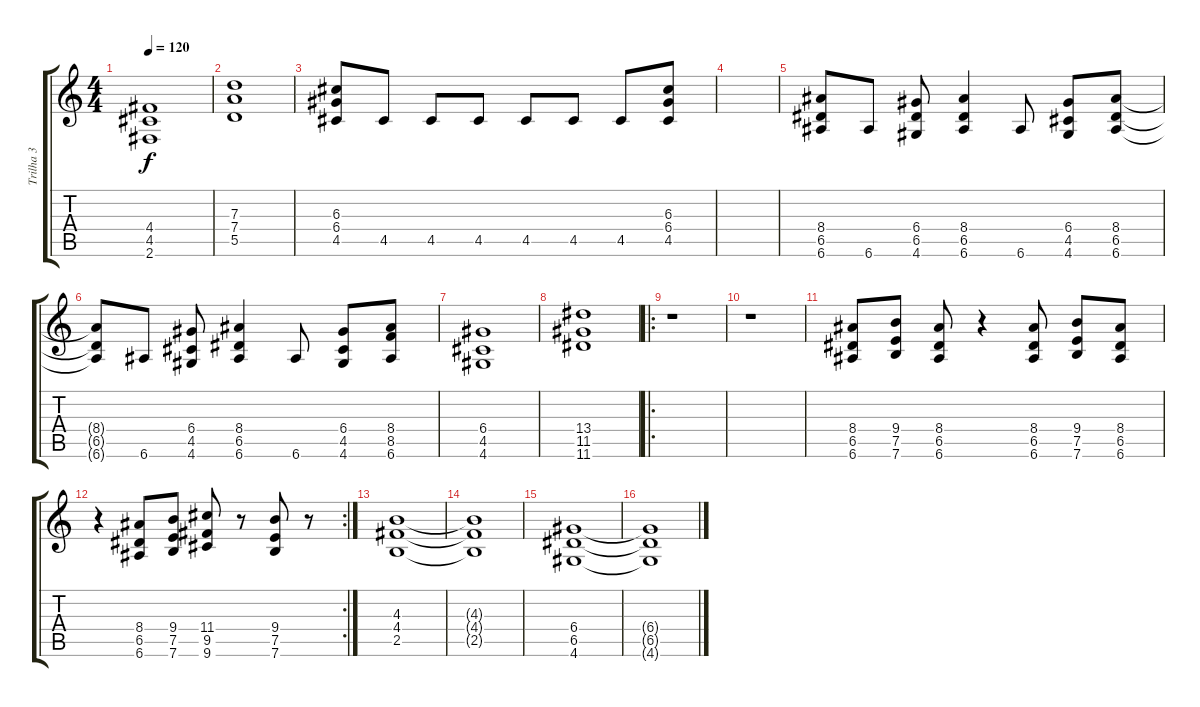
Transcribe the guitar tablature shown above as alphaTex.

\track ("Trilha 3" "Trilha 3") {instrument distortionguitar}
\staff {score tabs}
\tuning (E4 B3 G3 D3 A2 E2) {hide}
\ts (4 4)
\tempo 120
\clef g2
\ks c
(4.4 4.5 2.6).1{dy f} |
(7.3 7.4 5.5).1 |
(6.3 6.4 4.5).8 4.5.8 4.5.8 4.5.8 4.5.8 4.5.8 4.5.8 (6.3 6.4 4.5).8 |
|
(8.4 6.5 6.6).8 6.6.8 (6.4 6.5 4.6).8 (8.4 6.5 6.6).4 6.6.8 (6.4 4.5 4.6).8 (8.4 6.5 6.6).8 |
(8.4{t} 6.5{t} 6.6{t}).8 6.6.8 (6.4 4.5 4.6).8 (8.4 6.5 6.6).4 6.6.8 (6.4 4.5 4.6).8 (8.4 8.5 6.6).8 |
(6.4 4.5 4.6).1 |
(13.4 11.5 11.6).1 |
\ro
r.1 |
r.1 |
(8.4 6.5 6.6).8 (9.4 7.5 7.6).8 (8.4 6.5 6.6).8 r.4 (8.4 6.5 6.6).8 (9.4 7.5 7.6).8 (8.4 6.5 6.6).8 |
\rc 2
r.4 (8.4 6.5 6.6).8 (9.4 7.5 7.6).8 (11.4 9.5 9.6).8 r.8 (9.4 7.5 7.6).8 r.8 |
(4.3 4.4 2.5).1 |
(4.3{t} 4.4{t} 2.5{t}).1 |
(6.4 6.5 4.6).1 |
(6.4{t} 6.5{t} 4.6{t}).1
